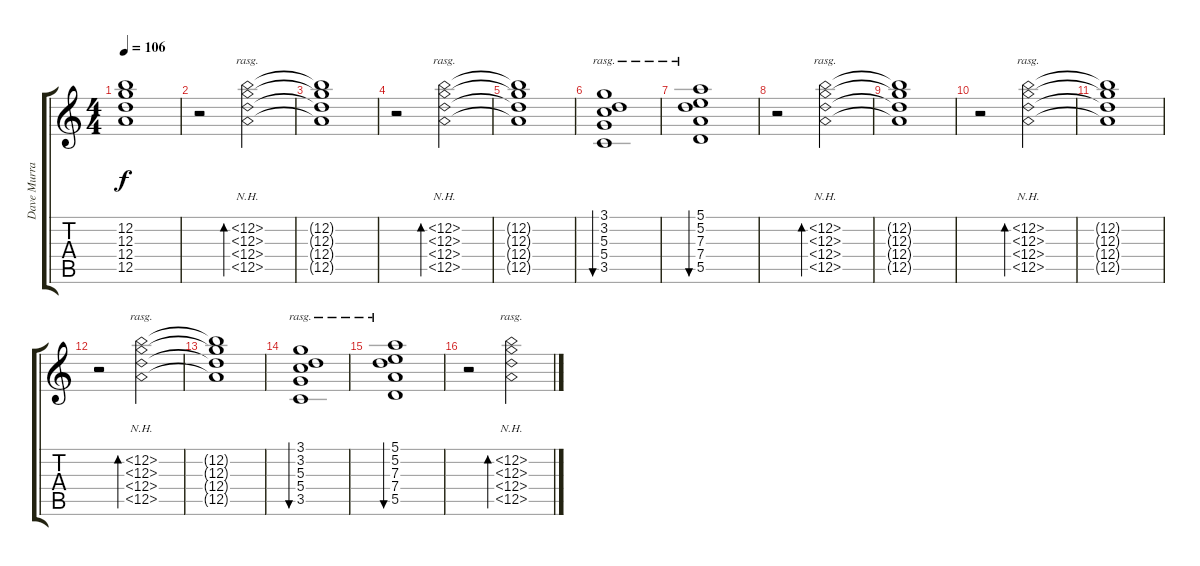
\track ("Dave Murray" "Dave Murra") {instrument distortionguitar}
\staff {score tabs}
\tuning (E4 B3 G3 D3 A2 E2) {hide}
\ts (4 4)
\tempo 106
\clef g2
\ks c
(12.2{t} 12.3{t} 12.4{t} 12.5{t}).1{dy f} |
r.2 (12.2{nh} 12.3{nh} 12.4{nh} 12.5{nh}).2{bd 480 rasg ii} |
(12.2{t} 12.3{t} 12.4{t} 12.5{t}).1 |
r.2 (12.2{nh} 12.3{nh} 12.4{nh} 12.5{nh}).2{bd 480 rasg ii} |
(12.2{t} 12.3{t} 12.4{t} 12.5{t}).1 |
(3.1 3.2 5.3 5.4 3.5).1{bu 480 rasg ii} |
(5.1 5.2 7.3 7.4 5.5).1{bu 480 rasg ii} |
r.2 (12.2{nh} 12.3{nh} 12.4{nh} 12.5{nh}).2{bd 480 rasg ii} |
(12.2{t} 12.3{t} 12.4{t} 12.5{t}).1 |
r.2 (12.2{nh} 12.3{nh} 12.4{nh} 12.5{nh}).2{bd 480 rasg ii} |
(12.2{t} 12.3{t} 12.4{t} 12.5{t}).1 |
r.2 (12.2{nh} 12.3{nh} 12.4{nh} 12.5{nh}).2{bd 480 rasg ii} |
(12.2{t} 12.3{t} 12.4{t} 12.5{t}).1 |
(3.1 3.2 5.3 5.4 3.5).1{bu 480 rasg ii} |
(5.1 5.2 7.3 7.4 5.5).1{bu 480 rasg ii} |
r.2 (12.2{nh} 12.3{nh} 12.4{nh} 12.5{nh}).2{bd 480 rasg ii}
